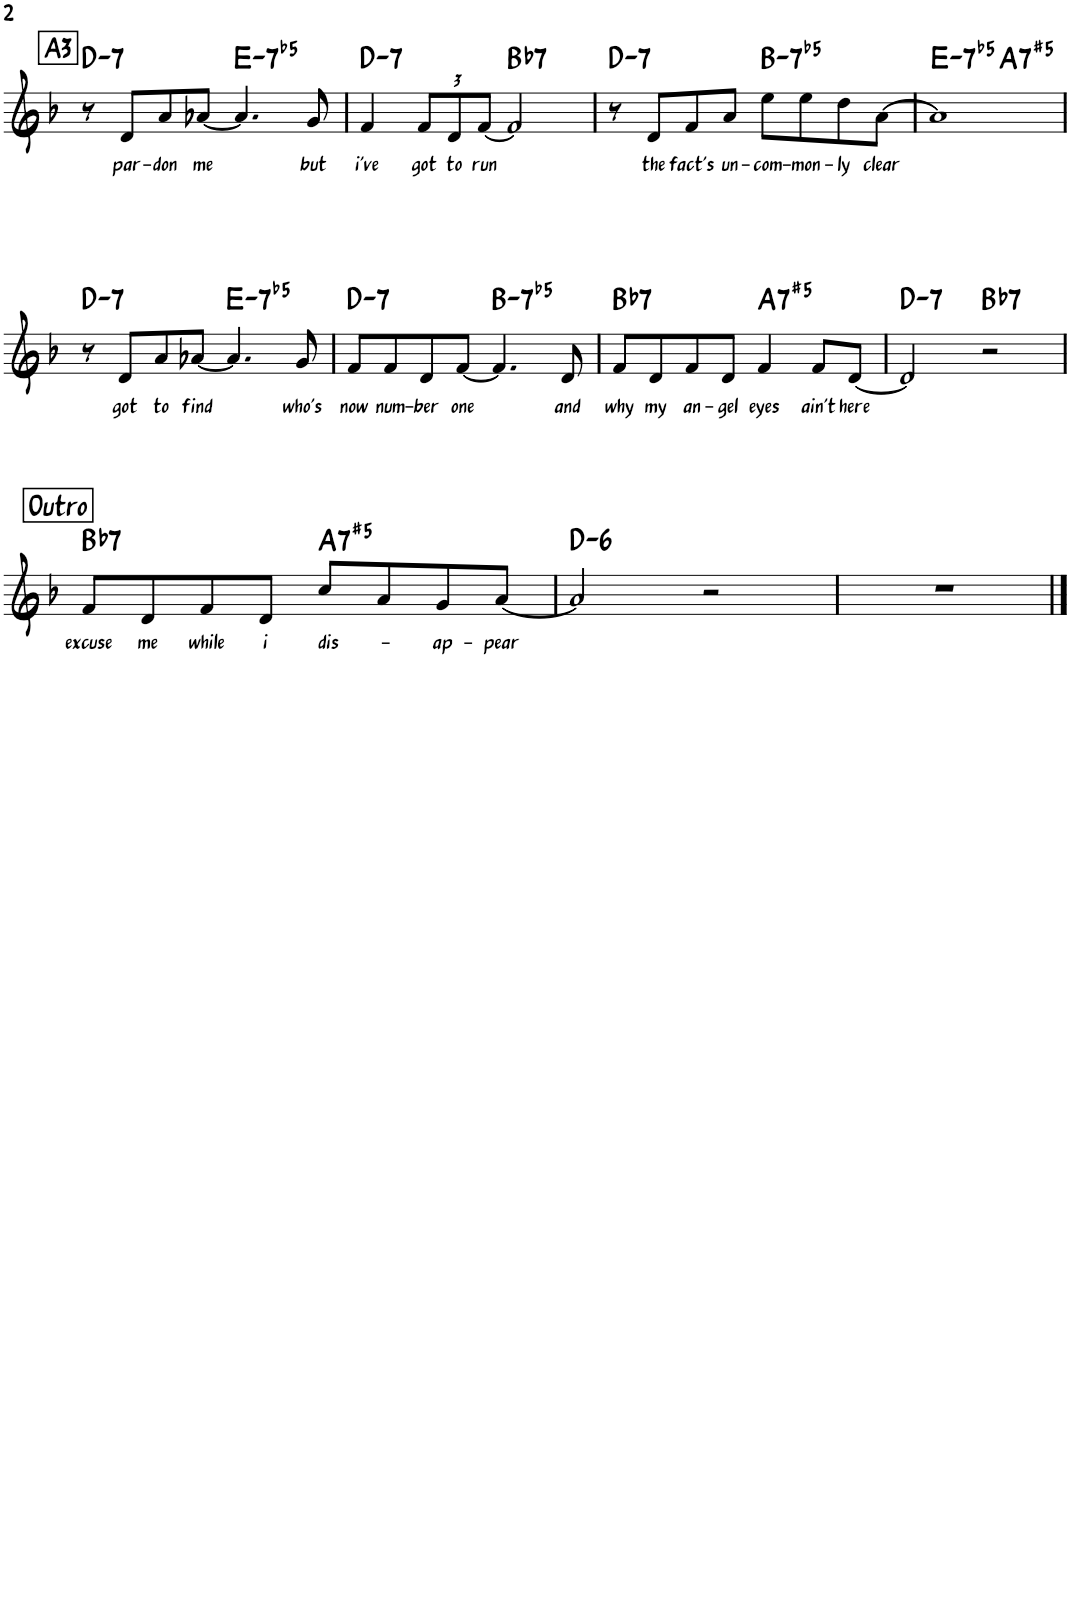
**kern	**kern	**kern	**text	**harte	**kern	**text	**harte
*part4	*part3	*part2	*part2	*part2	*part1	*part1	*part1
*staff4	*staff3	*staff2	*staff2	*	*staff1	*staff1	*
*I"Electric Bass	*I"Electric Bass	*I"Piano	*	*	*I"Bb Trumpet	*	*
*I'El. B.	*I'El. B.	*I'Pno.	*	*	*I'Bb Tpt.	*	*
!!LO:PB:g=z
*	*clefF4	*clefG2	*	*	*clefG2	*	*
*Trd7c12	*Trd7c12	*	*	*	*Trd1c2	*	*
*k[b-e-a-]	*k[b-e-a-]	*k[b-e-a-]	*	*	*k[b-]	*	*
*M4/4	*M4/4	*M4/4	*	*	*M4/4	*	*
!!LO:REH:place=s1:a:B:rj:fs=14:t=A3
=25	=25	=25	=25	=25	=25	=25	=25
!	!	!	!	!LO:H:kt=7	!	!	!LO:H:kt=7
4C	4C	8r	.	C:min7	8r	.	D:min7
!	!	!	!	!	!	!LO:LY:b	!
.	.	8c	par-	.	8d/L	par-	.
!	!	!	!	!	!	!LO:LY:b	!
4C	4C	8g/L	-don	.	8a/	-don	.
!	!	!	!	!	!	!LO:LY:b	!
.	.	[8g-X/J	me	.	[8a-X/J	me	.
!	!	!	!	!LO:H:kt=-7b5	!	!	!LO:H:kt=-7b5
4D	4D	4.g-]	.	D:hdim7	4.a-/]	.	E:hdim7
4G	4G	.	.	.	.	.	.
!	!	!	!	!	!	!LO:LY:b	!
.	.	8f	but	.	8g/	but	.
=26	=26	=26	=26	=26	=26	=26	=26
!	!	!	!	!LO:H:kt=7	!	!LO:LY:b	!LO:H:kt=7
4C	4C	4e-	i've	C:min7	4f/	i've	D:min7
*Xbrackettup	*Xbrackettup	*Xbrackettup	*	*	*Xbrackettup	*	*
!	!	!	!	!	!	!LO:LY:b	!
6C	6C	12e-/L	got	.	12f/L	got	.
!	!	!	!	!	!	!LO:LY:b	!
.	.	12c/	to	.	12d/	to	.
!	!	!	!	!	!	!LO:LY:b	!
12E-	12E-	[12e-/J	run	.	[12f/J	run	.
!	!	!	!	!LO:H:kt=7	!	!	!LO:H:kt=7
6AA-	6AA-	2e-]	.	Ab:7	2f/]	.	Bb:7
12C	12C	.	.	.	.	.	.
4E-	4E-	.	.	.	.	.	.
=27	=27	=27	=27	=27	=27	=27	=27
!	!	!	!	!LO:H:kt=7	!	!	!LO:H:kt=7
4C	4C	8r	.	C:min7	8r	.	D:min7
!	!	!	!	!	!	!LO:LY:b	!
.	.	8c	the	.	8d/L	the	.
!	!	!	!	!	!	!LO:LY:b	!
4C	4C	8e-/L	fact's	.	8f/	fact's	.
!	!	!	!	!	!	!LO:LY:b	!
.	.	8g/J	un-	.	8a/J	un-	.
!	!	!	!	!LO:H:kt=-7b5	!	!LO:LY:b	!LO:H:kt=-7b5
4An	4An	8dd\L	-com-	A:hdim7	8ee\L	-com-	B:hdim7
!	!	!	!	!	!	!LO:LY:b	!
.	.	8dd\J	-mon-	.	8ee\	-mon-	.
!	!	!	!	!	!	!LO:LY:b	!
4E-	4E-	8cc/L	-ly	.	8dd\	-ly	.
!	!	!	!	!	!	!LO:LY:b	!
.	.	[8g/J	clear	.	[8a\J	clear	.
=28	=28	=28	=28	=28	=28	=28	=28
!	!	!	!	!LO:H:kt=-7b5	!	!	!LO:H:kt=-7b5
*	*	*^	*	*	*^	*	*
4D	4D	1g]	2ryy	.	D:hdim7	1a]	2ryy	.	E:hdim7
6D	6D	.	.	.	.	.	.	.	.
12AA-	12AA-	.	.	.	.	.	.	.	.
!	!	!	!	!	!LO:H:kt=7	!	!	!	!LO:H:kt=7
6G	6G	.	2ryy	.	G:(3,#5,b7)	.	2ryy	.	A:(3,#5,b7)
12GG'	12GG'	.	.	.	.	.	.	.	.
4BBn	4BBn	.	.	.	.	.	.	.	.
!!LO:LB:g=z
=29	=29	=29	=29	=29	=29	=29	=29	=29	=29
!	!	!	!	!	!LO:H:kt=7	!	!	!	!LO:H:kt=7
*	*	*v	*v	*	*	*	*	*	*
*	*	*	*	*	*v	*v	*	*
4C	4C	8r	.	C:min7	8r	.	D:min7
!	!	!	!	!	!	!LO:LY:b	!
.	.	8c	got	.	8d/L	got	.
!	!	!	!	!	!	!LO:LY:b	!
4C	4C	8g/L	to	.	8a/	to	.
!	!	!	!	!	!	!LO:LY:b	!
.	.	[8g-X/J	find	.	[8a-X/J	find	.
!	!	!	!	!LO:H:kt=-7b5	!	!	!LO:H:kt=-7b5
4D	4D	4.g-]	.	D:hdim7	4.a-/]	.	E:hdim7
4G	4G	.	.	.	.	.	.
!	!	!	!	!	!	!LO:LY:b	!
.	.	8f	who's	.	8g/	who's	.
=30	=30	=30	=30	=30	=30	=30	=30
!	!	!	!	!LO:H:kt=7	!	!LO:LY:b	!LO:H:kt=7
4C	4C	8e-/L	now	C:min7	8f/L	now	D:min7
!	!	!	!	!	!	!LO:LY:b	!
.	.	8e-/J	num-	.	8f/	num-	.
!	!	!	!	!	!	!LO:LY:b	!
6C	6C	8c/L	-ber	.	8d/	-ber	.
!	!	!	!	!	!	!LO:LY:b	!
.	.	[8e-/J	one	.	[8f/J	one	.
12E-	12E-	.	.	.	.	.	.
!	!	!	!	!LO:H:kt=-7b5	!	!	!LO:H:kt=-7b5
6AA-	6AA-	4.e-]	.	A:hdim7	4.f/]	.	B:hdim7
12C	12C	.	.	.	.	.	.
4E-	4E-	.	.	.	.	.	.
!	!	!	!	!	!	!LO:LY:b	!
.	.	8c	and	.	8d/	and	.
=31	=31	=31	=31	=31	=31	=31	=31
!	!	!	!	!LO:H:kt=7	!	!LO:LY:b	!LO:H:kt=7
4C	4C	8e-/L	why	Ab:7	8f/L	why	Bb:7
!	!	!	!	!	!	!LO:LY:b	!
.	.	8c/J	my	.	8d/	my	.
!	!	!	!	!	!	!LO:LY:b	!
4C	4C	8e-/L	an-	.	8f/	an-	.
!	!	!	!	!	!	!LO:LY:b	!
.	.	8c/J	-gel	.	8d/J	-gel	.
!	!	!	!	!LO:H:kt=7	!	!LO:LY:b	!LO:H:kt=7
4G	4G	4e-	eyes	G:(3,#5,b7)	4f/	eyes	A:(3,#5,b7)
!	!	!	!	!	!	!LO:LY:b	!
4E-	4E-	8e-/L	ain't	.	8f/L	ain't	.
!	!	!	!	!	!	!LO:LY:b	!
.	.	[8c/J	here	.	[8d/J	here	.
=32	=32	=32	=32	=32	=32	=32	=32
!	!	!	!	!LO:H:kt=7	!	!	!LO:H:kt=7
4C	4C	2c]	.	C:min7	2d/]	.	D:min7
6C	6C	.	.	.	.	.	.
12GG	12GG	.	.	.	.	.	.
!	!	!	!	!LO:H:kt=7	!	!	!LO:H:kt=7
6A-	6A-	2r	.	Ab:7	2r	.	Bb:7
12AA-'	12AA-'	.	.	.	.	.	.
4GG	4GG	.	.	.	.	.	.
!!LO:LB:g=z
!!LO:REH:place=s1:a:B:rj:fs=14:t=Outro
=33	=33	=33	=33	=33	=33	=33	=33
!	!	!	!	!LO:H:kt=7	!	!LO:LY:b	!LO:H:kt=7
2A-	2A-	8e-/L	excuse	Ab:7	8f/L	excuse	Bb:7
!	!	!	!	!	!	!LO:LY:b	!
.	.	8c/J	me	.	8d/	me	.
!	!	!	!	!	!	!LO:LY:b	!
.	.	8e-/L	while	.	8f/	while	.
!	!	!	!	!	!	!LO:LY:b	!
.	.	8c/J	i	.	8d/J	i	.
!	!	!	!	!LO:H:kt=7	!	!LO:LY:b	!LO:H:kt=7
2G	2G	8b-/L	dis-	G:(3,#5,b7)	8cc/L	dis-	A:(3,#5,b7)
.	.	8g/J	.	.	8a/	.	.
!	!	!	!	!	!	!LO:LY:b	!
.	.	8f/L	-ap-	.	8g/	-ap-	.
!	!	!	!	!	!	!LO:LY:b	!
.	.	[8g/J	-pear	.	[8a/J	-pear	.
=34	=34	=34	=34	=34	=34	=34	=34
!	!	!	!	!LO:H:kt=6	!	!	!LO:H:kt=6
1C	1C	2g]	.	C:min6	2a/]	.	D:min6
.	.	2r	.	.	2r	.	.
=35	=35	=35	=35	=35	=35	=35	=35
1r	1r	1r	.	.	1r	.	.
==	==	==	==	==	==	==	==
*-	*-	*-	*-	*-	*-	*-	*-
